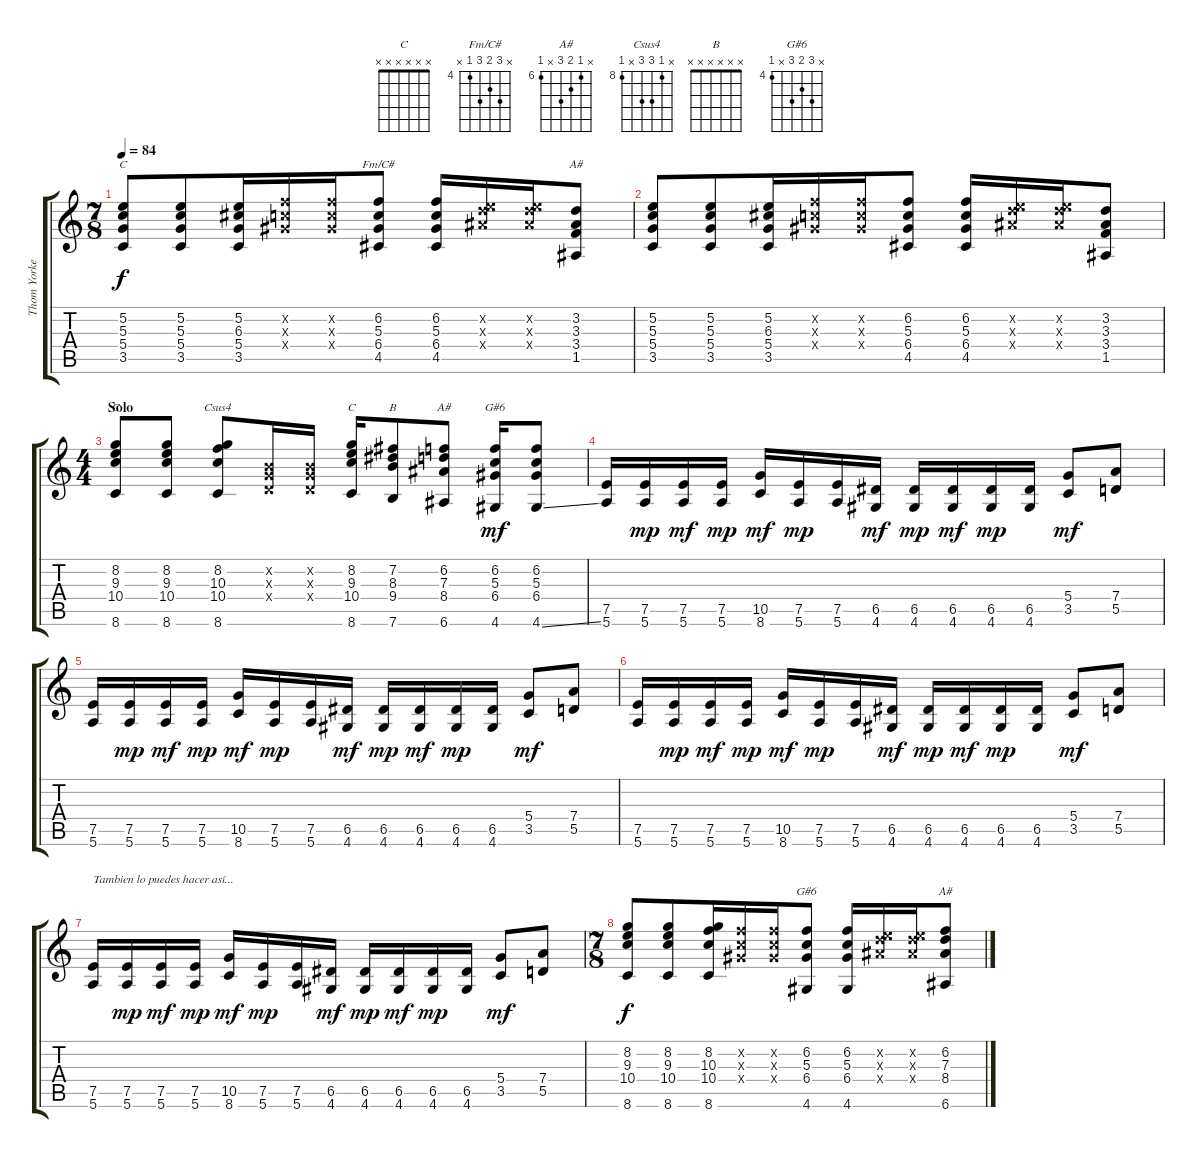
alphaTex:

\track ("Thom Yorke (acordes)" "Thom Yorke") {instrument acousticguitarsteel}
\staff {score tabs}
\tuning (E4 B3 G3 D3 A2 E2) {hide}
\chord ("C" x 5 5 5 3 x)
\chord ("Fm/C#" x 6 5 6 4 x) {firstfret 4}
\chord ("A#" x 3 3 3 1 x)
\chord ("C" x 8 9 10 x 8) {firstfret 8}
\chord ("Csus4" x 8 10 10 x 8) {firstfret 8}
\chord ("C" x x x x x x) {firstfret 0}
\chord ("B" x x x x x x) {firstfret 0}
\chord ("A#" x x x x x x) {firstfret 0}
\chord ("G#6" x x x x x x) {firstfret 0}
\chord ("G#6" x 6 5 6 x 4) {firstfret 4}
\chord ("A#" x 6 7 8 x 6) {firstfret 6}
\ts (7 8)
\tempo 84
\clef g2
\ks c
(5.2 5.3 5.4 3.5).8{ch "C" dy f} (5.2 5.3 5.4 3.5).8 (5.2 6.3 5.4 3.5).16 (6.2{x} 5.3{x} 6.4{x}).16 (6.2{x} 5.3{x} 6.4{x}).16 (6.2 5.3 6.4 4.5).8{ch "Fm/C#"} (6.2 5.3 6.4 4.5).16 (5.2{x} 7.3{x} 8.4{x}).16 (5.2{x} 7.3{x} 8.4{x}).16 (3.2 3.3 3.4 1.5).8{ch "A#"} |
(5.2 5.3 5.4 3.5).8 (5.2 5.3 5.4 3.5).8 (5.2 6.3 5.4 3.5).16 (6.2{x} 5.3{x} 6.4{x}).16 (6.2{x} 5.3{x} 6.4{x}).16 (6.2 5.3 6.4 4.5).8 (6.2 5.3 6.4 4.5).16 (5.2{x} 7.3{x} 8.4{x}).16 (5.2{x} 7.3{x} 8.4{x}).16 (3.2 3.3 3.4 1.5).8 |
\ts (4 4)
\section ("" "Solo")
(8.2 9.3 10.4 8.6).8{ch "C"} (8.2 9.3 10.4 8.6).8 (8.2 10.3 10.4 8.6).8{ch "Csus4"} (0.2{x} 0.3{x} 0.4{x}).16 (0.2{x} 0.3{x} 0.4{x}).16 (8.2 9.3 10.4 8.6).16{ch "C"} (7.2 8.3 9.4 7.6).8{ch "B"} (6.2 7.3 8.4 6.6).8{ch "A#"} (6.2 5.3 6.4 4.6).16{ch "G#6" dy mf} (6.2 5.3 6.4 4.6{ss}).8 |
(7.5 5.6).16 (7.5 5.6).16{dy mp} (7.5 5.6).16{dy mf} (7.5 5.6).16{dy mp} (10.5 8.6).16{dy mf} (7.5 5.6).16{dy mp} (7.5 5.6).16 (6.5 4.6).16{dy mf} (6.5 4.6).16{dy mp} (6.5 4.6).16{dy mf} (6.5 4.6).16{dy mp} (6.5 4.6).16 (5.4 3.5).8{dy mf} (7.4 5.5).8 |
(7.5 5.6).16 (7.5 5.6).16{dy mp} (7.5 5.6).16{dy mf} (7.5 5.6).16{dy mp} (10.5 8.6).16{dy mf} (7.5 5.6).16{dy mp} (7.5 5.6).16 (6.5 4.6).16{dy mf} (6.5 4.6).16{dy mp} (6.5 4.6).16{dy mf} (6.5 4.6).16{dy mp} (6.5 4.6).16 (5.4 3.5).8{dy mf} (7.4 5.5).8 |
(7.5 5.6).16 (7.5 5.6).16{dy mp} (7.5 5.6).16{dy mf} (7.5 5.6).16{dy mp} (10.5 8.6).16{dy mf} (7.5 5.6).16{dy mp} (7.5 5.6).16 (6.5 4.6).16{dy mf} (6.5 4.6).16{dy mp} (6.5 4.6).16{dy mf} (6.5 4.6).16{dy mp} (6.5 4.6).16 (5.4 3.5).8{dy mf} (7.4 5.5).8 |
(7.5 5.6).16{txt "Tambien lo puedes hacer así..."} (7.5 5.6).16{dy mp} (7.5 5.6).16{dy mf} (7.5 5.6).16{dy mp} (10.5 8.6).16{dy mf} (7.5 5.6).16{dy mp} (7.5 5.6).16 (6.5 4.6).16{dy mf} (6.5 4.6).16{dy mp} (6.5 4.6).16{dy mf} (6.5 4.6).16{dy mp} (6.5 4.6).16 (5.4 3.5).8{dy mf} (7.4 5.5).8 |
\ts (7 8)
(8.2 9.3 10.4 8.6).8{dy f} (8.2 9.3 10.4 8.6).8 (8.2 10.3 10.4 8.6).16 (6.2{x} 5.3{x} 6.4{x}).16 (6.2{x} 5.3{x} 6.4{x}).16 (6.2 5.3 6.4 4.6).8{ch "G#6"} (6.2 5.3 6.4 4.6).16 (5.2{x} 7.3{x} 8.4{x}).16 (5.2{x} 7.3{x} 8.4{x}).16 (6.2 7.3 8.4 6.6).8{ch "A#"}
